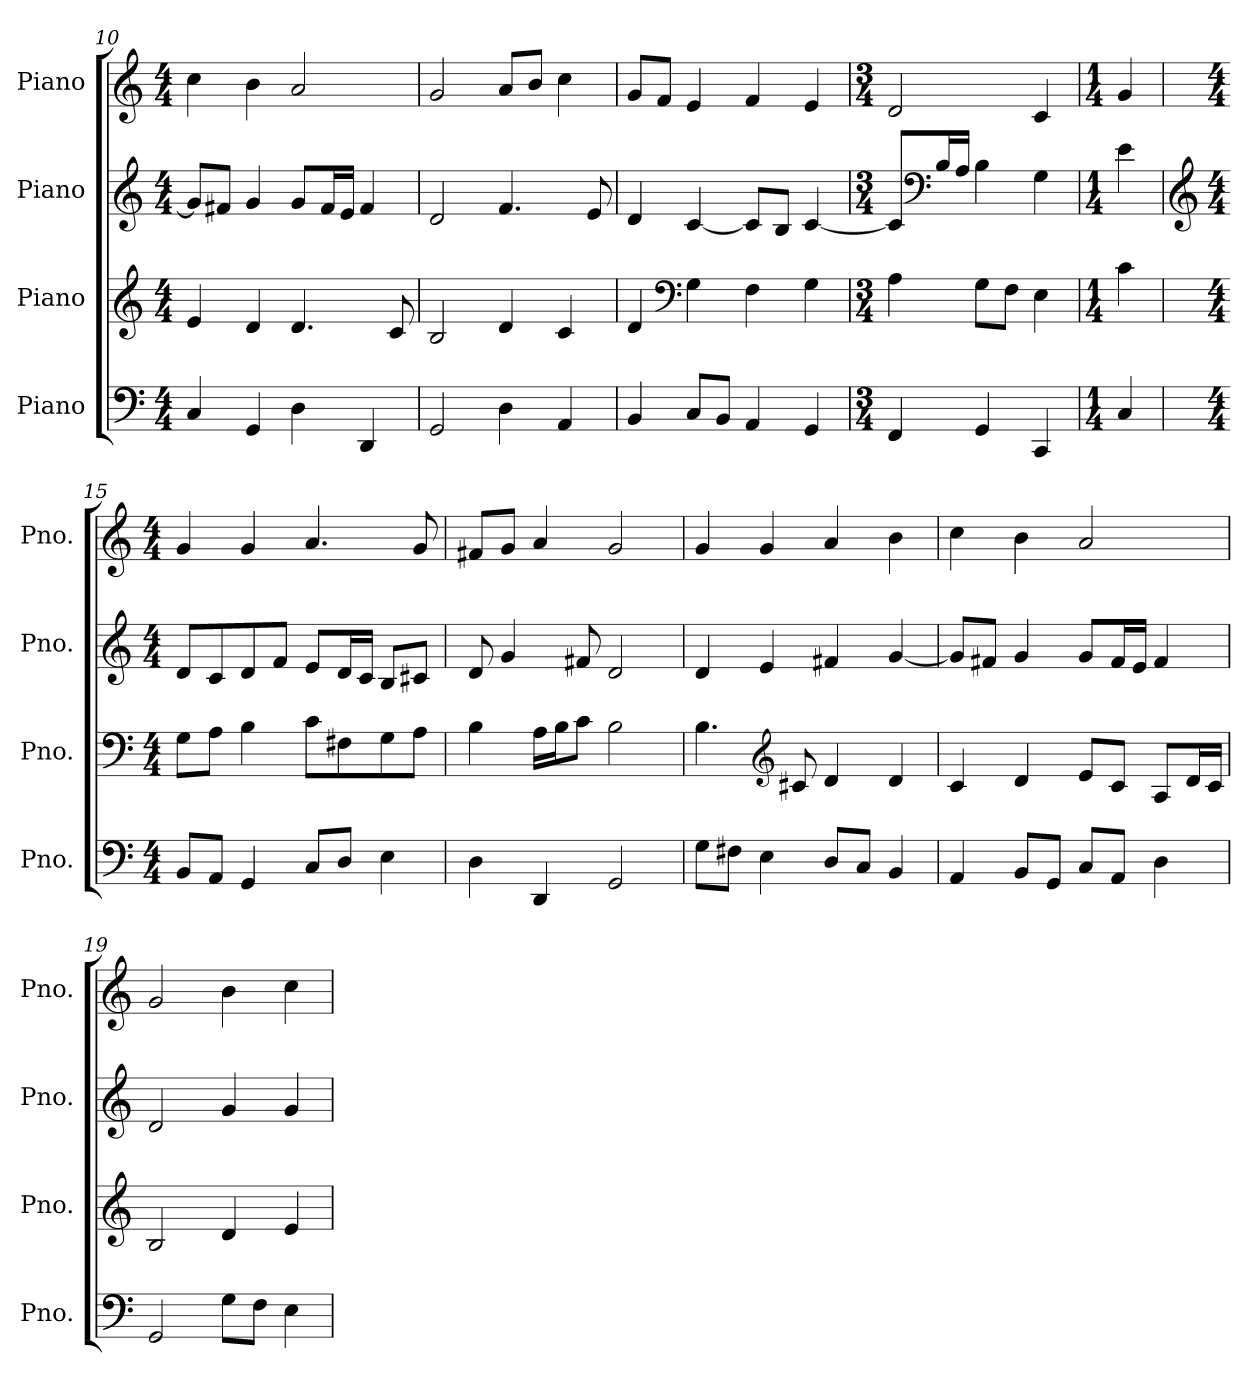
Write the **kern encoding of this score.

**kern	**kern	**kern	**kern
*part4	*part3	*part2	*part1
*staff4	*staff3	*staff2	*staff1
*I"Piano	*I"Piano	*I"Piano	*I"Piano
*I'Pno.	*I'Pno.	*I'Pno.	*I'Pno.
*clefF4	*clefG2	*clefG2	*clefG2
*k[]	*k[]	*k[]	*k[]
*M4/4	*M4/4	*M4/4	*M4/4
=10	=10	=10	=10
4C/	4e/	8g/L]	4cc\
.	.	8f#X/J	.
4GG/	4d/	4g/	4b\
4D\	4.d/	8g/L	2a/
.	.	16f#/L	.
.	.	16e/JJ	.
4DD/	.	4f#/	.
.	8c/	.	.
!!LO:LB:g=z
=11	=11	=11	=11
2GG/	2B/	2d/	2g/
4D\	4d/	4.f/	8a/L
.	.	.	8b/J
4AA/	4c/	.	4cc\
.	.	8e/	.
=12	=12	=12	=12
4BB/	4d/	4d/	8g/L
.	.	.	8f/J
*	*clefF4	*	*
8C/L	4G\	[4c/	4e/
8BB/J	.	.	.
4AA/	4F\	8c/L]	4f/
.	.	8B/J	.
4GG/	4G\	[4c/	4e/
=13	=13	=13	=13
*M3/4	*M3/4	*M3/4	*M3/4
4FF/	4A\	8c/L]	2d/
*	*	*clefF4	*
.	.	16B/L	.
.	.	16A/JJ	.
4GG/	8G\L	4B\	.
.	8F\J	.	.
4CC/	4E\	4G\	4c/
=14	=14	=14	=14
*M1/4	*M1/4	*M1/4	*M1/4
4C/	4c\	4e\	4g/
=15	=15	=15	=15
*	*	*clefG2	*
*M4/4	*M4/4	*M4/4	*M4/4
8BB/L	8G\L	8d/L	4g/
8AA/J	8A\J	8c/	.
4GG/	4B\	8d/	4g/
.	.	8f/J	.
8C/L	8c\L	8e/L	4.a/
8D/J	8F#X\	16d/L	.
.	.	16c/JJ	.
4E\	8G\	8B/L	.
.	8A\J	8c#X/J	8g/
!!LO:PB:g=z
=16	=16	=16	=16
4D\	4B\	8d/	8f#X/L
.	.	4g/	8g/J
4DD/	16A\LL	.	4a/
.	16B\J	.	.
.	8c\J	8f#X/	.
2GG/	2B\	2d/	2g/
=17	=17	=17	=17
8G\L	4.B\	4d/	4g/
8F#X\J	.	.	.
4E\	.	4e/	4g/
*	*clefG2	*	*
.	8c#X/	.	.
8D/L	4d/	4f#X/	4a/
8C/J	.	.	.
4BB/	4d/	[4g/	4b\
=18	=18	=18	=18
4AA/	4c/	8g/L]	4cc\
.	.	8f#X/J	.
8BB/L	4d/	4g/	4b\
8GG/J	.	.	.
8C/L	8e/L	8g/L	2a/
8AA/J	8c/J	16f#/L	.
.	.	16e/JJ	.
4D\	8A/L	4f#/	.
.	16d/L	.	.
.	16c/JJ	.	.
=19	=19	=19	=19
2GG/	2B/	2d/	2g/
8G\L	4d/	4g/	4b\
8F\J	.	.	.
4E\	4e/	4g/	4cc\
=	=	=	=
*-	*-	*-	*-
